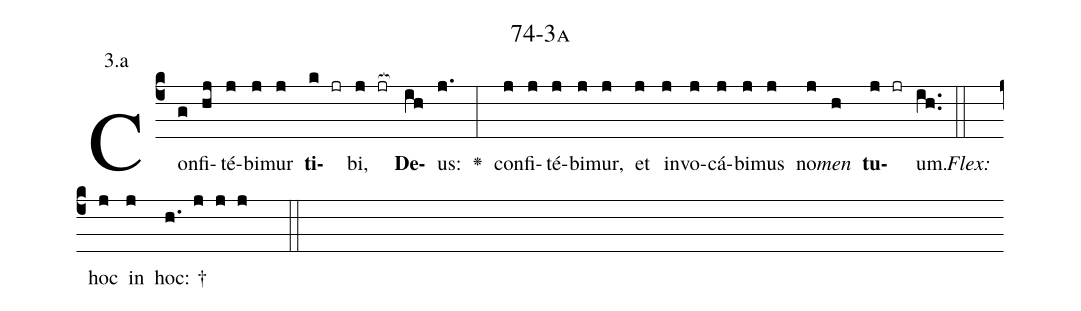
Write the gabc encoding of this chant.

name: 74-3a;
annotation: 3.a;
%%
(c4)Con(g)fi(hj)té(j)bi(j)mur(j) <b>ti</b>(k jr)bi,(j jr[ocb:1{]) <b>De</b>(ih[ocb:0}])us:(j.) <v>\greheightstar</v>(:) con(j)fi(j)té(j)bi(j)mur,(j) et(j) in(j)vo(j)cá(j)bi(j)mus(j) no(j)<i>men</i>(h) <b>tu</b>(j jr)um.(ih..) (::)
<i>Flex:</i>()  hoc(j) in(j) hoc: †(h. j j j  ::)

%E(j) u(j) o(j) u(h) a(j) e.(ih..) (::)
